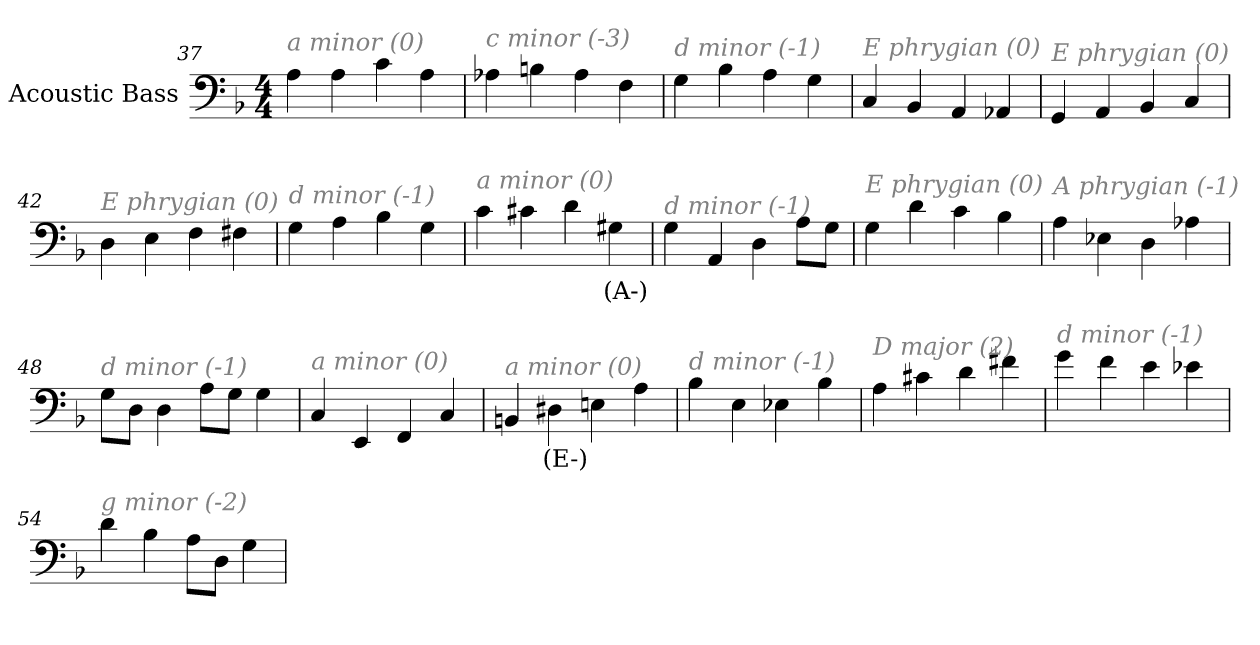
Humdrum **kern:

**kern	**text
*part1	*part1
*staff1	*staff1
*I"Acoustic Bass	*
*clefF4	*
*ITrd7c12	*
*k[b-]	*
*F:	*
*M4/4	*
=37	=37
!LO:TX:i:color=#808080:t=a minor (0)	!
4AA	.
4AA	.
4C	.
4AA	.
=38	=38
!LO:TX:i:color=#808080:t=c minor (-3)	!
4AA-X	.
4BBn	.
4AA-	.
4FF	.
=39	=39
!LO:TX:i:color=#808080:t=d minor (-1)	!
4GG	.
4BB-	.
4AA	.
4GG	.
=40	=40
!LO:TX:i:color=#808080:t=E phrygian (0)	!
4CC	.
4BBB-	.
4AAA	.
4AAA-X	.
=41	=41
!LO:TX:i:color=#808080:t=E phrygian (0)	!
4GGG	.
4AAA	.
4BBB-	.
4CC	.
=42	=42
!LO:TX:i:color=#808080:t=E phrygian (0)	!
4DD	.
4EE	.
4FF	.
4FF#X	.
=43	=43
!LO:TX:i:color=#808080:t=d minor (-1)	!
4GG	.
4AA	.
4BB-	.
4GG	.
=44	=44
!LO:TX:i:color=#808080:t=a minor (0)	!
4C	.
4C#X	.
4D	.
4GG#Xi	(A-)
=45	=45
!LO:TX:i:color=#808080:t=d minor (-1)	!
4GG	.
4AAA	.
4DD	.
8AAL	.
8GGJ	.
=46	=46
!LO:TX:i:color=#808080:t=E phrygian (0)	!
4GG	.
4D	.
4C	.
4BB-	.
=47	=47
!LO:TX:i:color=#808080:t=A phrygian (-1)	!
4AA	.
4EE-X	.
4DD	.
4AA-X	.
=48	=48
!LO:TX:i:color=#808080:t=d minor (-1)	!
8GGL	.
8DDJ	.
4DD	.
8AAL	.
8GGJ	.
4GG	.
=49	=49
!LO:TX:i:color=#808080:t=a minor (0)	!
4CC	.
4EEE	.
4FFF	.
4CC	.
=50	=50
!LO:TX:i:color=#808080:t=a minor (0)	!
4BBBn	.
4DD#Xi	(E-)
4EEn	.
4AA	.
=51	=51
!LO:TX:i:color=#808080:t=d minor (-1)	!
4BB-	.
4EE	.
4EE-X	.
4BB-	.
=52	=52
!LO:TX:i:color=#808080:t=D major (2)	!
4AA	.
4C#X	.
4D	.
4F#X	.
=53	=53
!LO:TX:i:color=#808080:t=d minor (-1)	!
4G	.
4F	.
4E	.
4E-X	.
=54	=54
!LO:TX:i:color=#808080:t=g minor (-2)	!
4D	.
4BB-	.
8AAL	.
8DDJ	.
4GG	.
=	=
*-	*-
